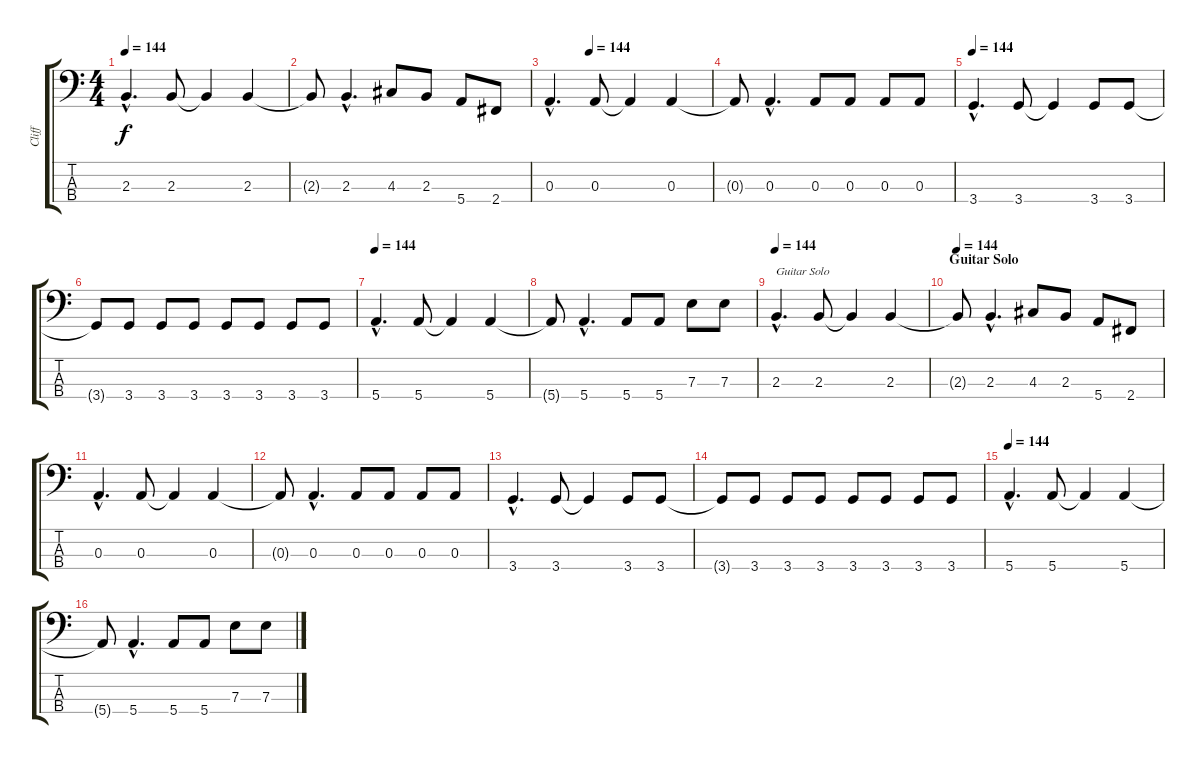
\track ("Cliff" "Cliff") {instrument electricbassfinger}
\staff {score tabs}
\tuning (G2 D2 A1 E1) {hide}
\ts (4 4)
\tempo 144
\clef f4
\ks c
2.3{hac}.4{d dy f} 2.3.8 2.3{t}.4 2.3.4 |
2.3{t}.8 2.3{hac}.4{d} 4.3.8 2.3.8 5.4.8 2.4.8 |
\tempo (144 0.25)
0.3{hac}.4{d} 0.3.8 0.3{t}.4 0.3.4 |
0.3{t}.8 0.3{hac}.4{d} 0.3.8 0.3.8 0.3.8 0.3.8 |
\tempo 144
3.4{hac}.4{d} 3.4.8 3.4{t}.4 3.4.8 3.4.8 |
3.4{t}.8 3.4.8 3.4.8 3.4.8 3.4.8 3.4.8 3.4.8 3.4.8 |
\tempo 144
5.4{hac}.4{d} 5.4.8 5.4{t}.4 5.4.4 |
5.4{t}.8 5.4{hac}.4{d} 5.4.8 5.4.8 7.3.8 7.3.8 |
\tempo 144
2.3{hac}.4{d txt "Guitar Solo"} 2.3.8 2.3{t}.4 2.3.4 |
\section ("" "Guitar Solo")
\tempo 144
2.3{t}.8 2.3{hac}.4{d} 4.3.8 2.3.8 5.4.8 2.4.8 |
0.3{hac}.4{d} 0.3.8 0.3{t}.4 0.3.4 |
0.3{t}.8 0.3{hac}.4{d} 0.3.8 0.3.8 0.3.8 0.3.8 |
3.4{hac}.4{d} 3.4.8 3.4{t}.4 3.4.8 3.4.8 |
3.4{t}.8 3.4.8 3.4.8 3.4.8 3.4.8 3.4.8 3.4.8 3.4.8 |
\tempo 144
5.4{hac}.4{d} 5.4.8 5.4{t}.4 5.4.4 |
5.4{t}.8 5.4{hac}.4{d} 5.4.8 5.4.8 7.3.8 7.3.8
